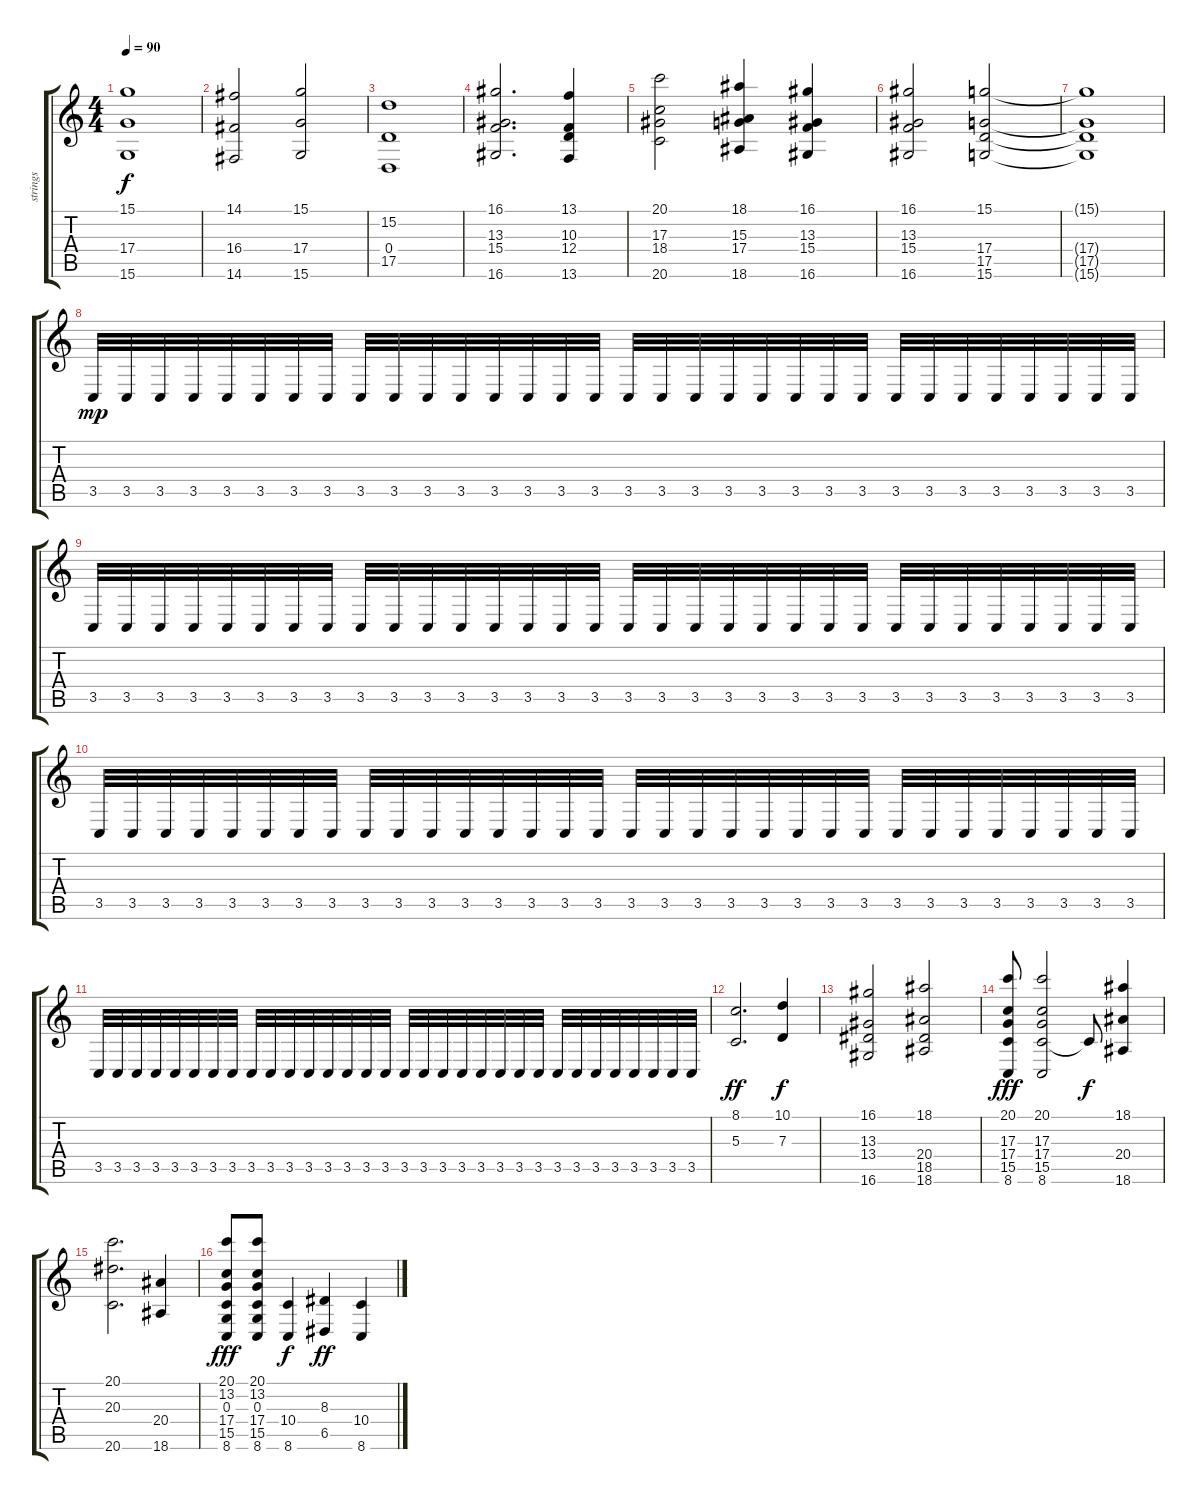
\track ("strings" "strings") {instrument stringensemble1}
\staff {score tabs}
\tuning (E4 B3 G3 D3 A2 E2) {hide}
\ts (4 4)
\tempo 90
\clef g2
\ks c
(15.1{t} 17.4{t} 15.6{t}).1{dy f} |
(14.1 16.4 14.6).2 (15.1 17.4 15.6).2 |
(15.2 0.4 17.5).1 |
(16.1 13.3 15.4 16.6).2{d} (13.1 10.3 12.4 13.6).4 |
(20.1 17.3 18.4 20.6).2 (18.1 15.3 17.4 18.6).4 (16.1 13.3 15.4 16.6).4 |
(16.1 13.3 15.4 16.6).2 (15.1 17.4 17.5 15.6).2 |
(15.1{t} 17.4{t} 17.5{t} 15.6{t}).1 |
3.5.32{dy mp} 3.5.32 3.5.32 3.5.32 3.5.32 3.5.32 3.5.32 3.5.32 3.5.32 3.5.32 3.5.32 3.5.32 3.5.32 3.5.32 3.5.32 3.5.32 3.5.32 3.5.32 3.5.32 3.5.32 3.5.32 3.5.32 3.5.32 3.5.32 3.5.32 3.5.32 3.5.32 3.5.32 3.5.32 3.5.32 3.5.32 3.5.32 |
3.5.32 3.5.32 3.5.32 3.5.32 3.5.32 3.5.32 3.5.32 3.5.32 3.5.32 3.5.32 3.5.32 3.5.32 3.5.32 3.5.32 3.5.32 3.5.32 3.5.32 3.5.32 3.5.32 3.5.32 3.5.32 3.5.32 3.5.32 3.5.32 3.5.32 3.5.32 3.5.32 3.5.32 3.5.32 3.5.32 3.5.32 3.5.32 |
3.5.32 3.5.32 3.5.32 3.5.32 3.5.32 3.5.32 3.5.32 3.5.32 3.5.32 3.5.32 3.5.32 3.5.32 3.5.32 3.5.32 3.5.32 3.5.32 3.5.32 3.5.32 3.5.32 3.5.32 3.5.32 3.5.32 3.5.32 3.5.32 3.5.32 3.5.32 3.5.32 3.5.32 3.5.32 3.5.32 3.5.32 3.5.32 |
3.5.32 3.5.32 3.5.32 3.5.32 3.5.32 3.5.32 3.5.32 3.5.32 3.5.32 3.5.32 3.5.32 3.5.32 3.5.32 3.5.32 3.5.32 3.5.32 3.5.32 3.5.32 3.5.32 3.5.32 3.5.32 3.5.32 3.5.32 3.5.32 3.5.32 3.5.32 3.5.32 3.5.32 3.5.32 3.5.32 3.5.32 3.5.32 |
(8.1 5.3).2{d dy ff} (10.1 7.3).4{dy f} |
(16.1 13.3 13.4 16.6).2 (18.1 20.4 18.5 18.6).2 |
(20.1 17.3 17.4 15.5 8.6).8{dy fff} (20.1 17.3 17.4 15.5 8.6).2 15.5{t}.8{dy f} (18.1 20.4 18.6).4 |
(20.1 20.3 20.6).2{d} (20.4 18.6).4 |
(20.1 13.2 0.3 17.4 15.5 8.6).8{dy fff} (20.1 13.2 0.3 17.4 15.5 8.6).8 (10.4 8.6).4{dy f} (8.3 6.5).4{dy ff} (10.4 8.6).4
